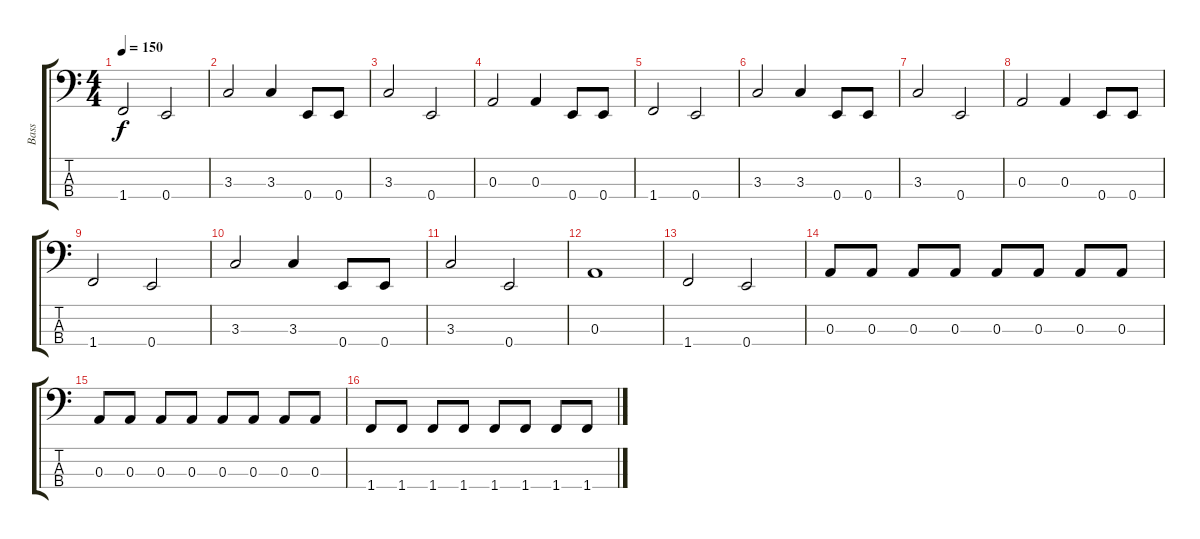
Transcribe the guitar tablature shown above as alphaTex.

\track ("Bass" "Bass") {instrument electricbassfinger}
\staff {score tabs}
\tuning (G2 D2 A1 E1) {hide}
\ts (4 4)
\tempo 150
\clef f4
\ks c
1.4.2{dy f} 0.4.2 |
3.3.2 3.3.4 0.4.8 0.4.8 |
3.3.2 0.4.2 |
0.3.2 0.3.4 0.4.8 0.4.8 |
1.4.2 0.4.2 |
3.3.2 3.3.4 0.4.8 0.4.8 |
3.3.2 0.4.2 |
0.3.2 0.3.4 0.4.8 0.4.8 |
1.4.2 0.4.2 |
3.3.2 3.3.4 0.4.8 0.4.8 |
3.3.2 0.4.2 |
0.3.1 |
1.4.2 0.4.2 |
0.3.8 0.3.8 0.3.8 0.3.8 0.3.8 0.3.8 0.3.8 0.3.8 |
0.3.8 0.3.8 0.3.8 0.3.8 0.3.8 0.3.8 0.3.8 0.3.8 |
1.4.8 1.4.8 1.4.8 1.4.8 1.4.8 1.4.8 1.4.8 1.4.8
